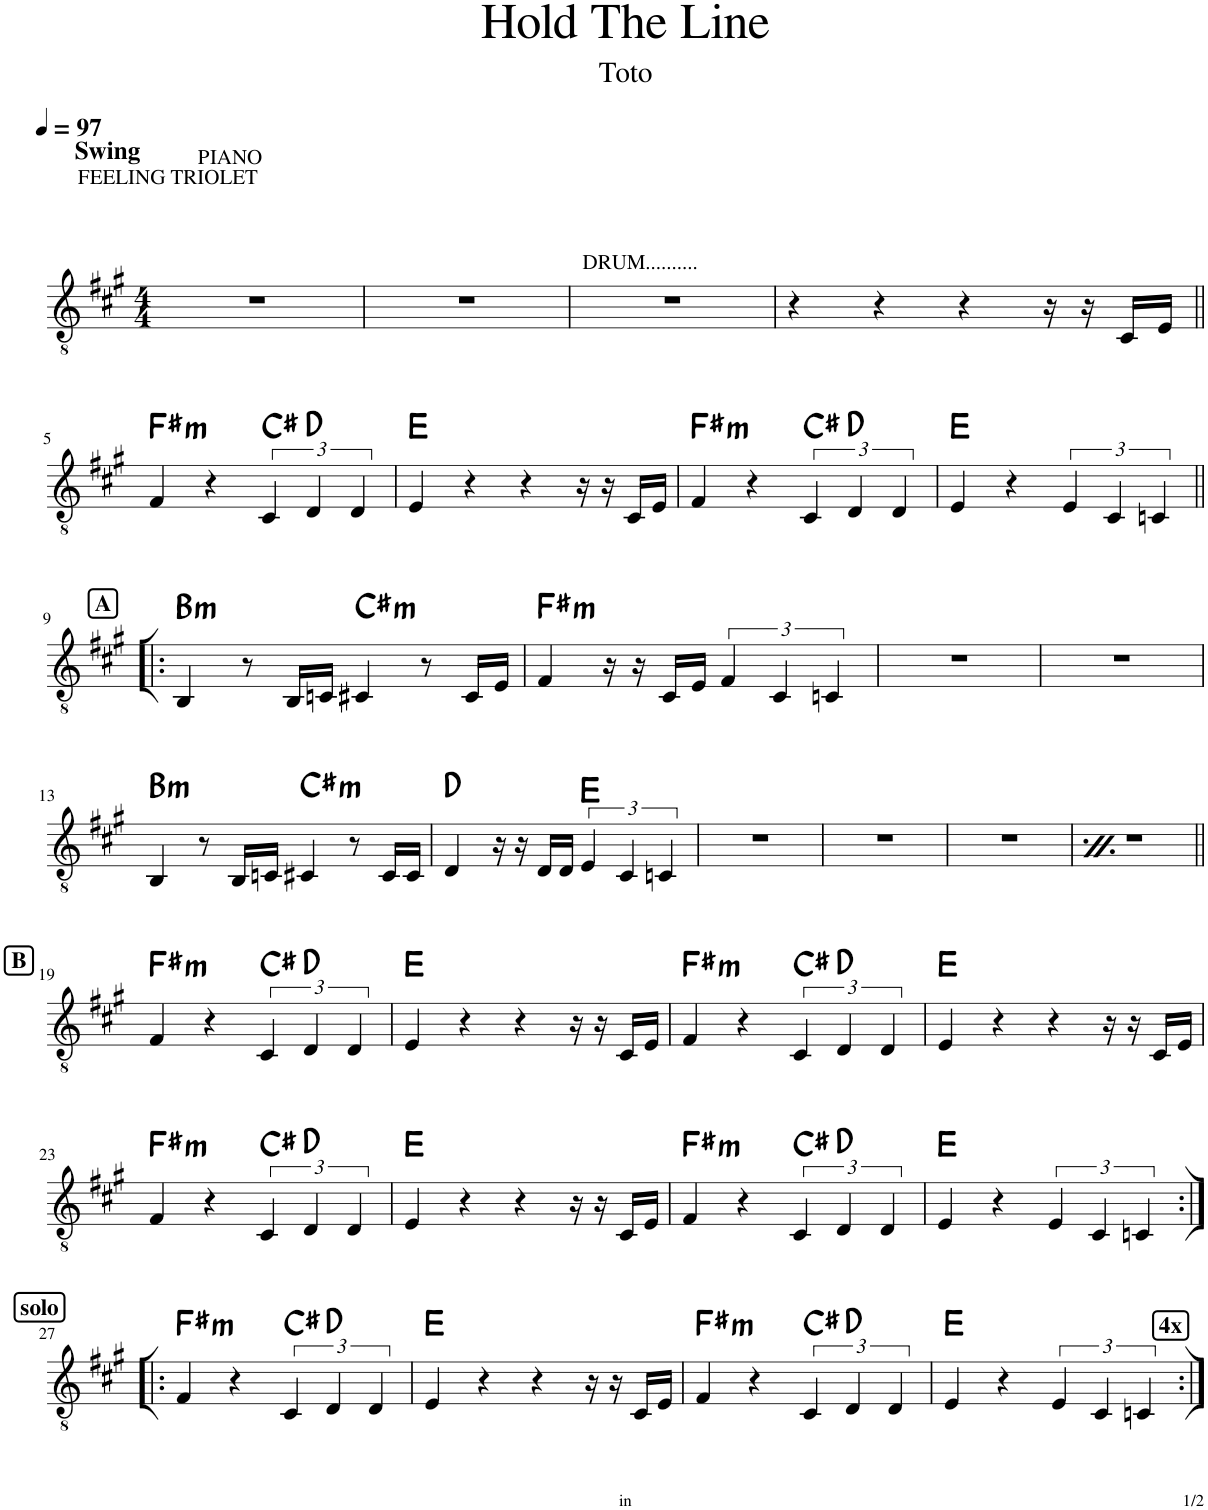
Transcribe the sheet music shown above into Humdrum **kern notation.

**kern	**harte
*part1	*part1
*staff1	*
*I"Classical Guitar	*
*I'Guit.	*
*clefGv2	*
*k[f#c#g#]	*
*M4/4	*
*MM97	*
=1	=1
!LO:TX:a:B:t=Swing	!
!LO:TX:a:t=FEELING TRIOLET	!
!LO:TX:a:t=PIANO	!
1r	.
=2	=2
1r	.
=3	=3
!LO:TX:a:t=DRUM..........	!
1r	.
=4	=4
4r	.
4r	.
4r	.
16r	.
16r	.
16C#/LL	.
16E/JJ	.
!!LO:LB:g=z
=5||	=5||
!	!LO:H:kt=m
4F#/	F#:min
4r	.
6C#/	C#:maj
6D/	D:maj
6D/	.
=6	=6
4E/	E:maj
4r	.
4r	.
16r	.
16r	.
16C#/LL	.
16E/JJ	.
=7	=7
!	!LO:H:kt=m
4F#/	F#:min
4r	.
6C#/	C#:maj
6D/	D:maj
6D/	.
=8	=8
4E/	E:maj
4r	.
6E/	.
6C#/	.
6Cn/	.
!!LO:LB:g=z
!!LO:REH:place=s1:a:B:cj:fs=11:t=A:qo=2
=9!|:	=9!|:
!	!LO:H:kt=m
4BB/	B:min
8r	.
16BB/LL	.
16Cn/JJ	.
!	!LO:H:kt=m
4C#X/	C#:min
8r	.
16C#/LL	.
16E/JJ	.
=10	=10
!	!LO:H:kt=m
4F#/	F#:min
16r	.
16r	.
16C#/LL	.
16E/JJ	.
6F#/	.
6C#/	.
6Cn/	.
=11	=11
1r	.
=12	=12
1r	.
!!LO:LB:g=z
=13	=13
!	!LO:H:kt=m
4BB/	B:min
8r	.
16BB/LL	.
16Cn/JJ	.
!	!LO:H:kt=m
4C#X/	C#:min
8r	.
16C#/LL	.
16C#/JJ	.
=14	=14
4D/	D:maj
16r	.
16r	.
16D/LL	.
16D/JJ	.
6E/	E:maj
6C#/	.
6Cn/	.
=15	=15
1r	.
=16	=16
1r	.
=17	=17
1r	.
=18	=18
1r	.
!!LO:LB:g=z
!!LO:REH:place=s1:a:B:cj:fs=11:t=B
=19||	=19||
!	!LO:H:kt=m
4F#/	F#:min
4r	.
6C#/	C#:maj
6D/	D:maj
6D/	.
=20	=20
4E/	E:maj
4r	.
4r	.
16r	.
16r	.
16C#/LL	.
16E/JJ	.
=21	=21
!	!LO:H:kt=m
4F#/	F#:min
4r	.
6C#/	C#:maj
6D/	D:maj
6D/	.
=22	=22
4E/	E:maj
4r	.
4r	.
16r	.
16r	.
16C#/LL	.
16E/JJ	.
!!LO:LB:g=z
=23	=23
!	!LO:H:kt=m
4F#/	F#:min
4r	.
6C#/	C#:maj
6D/	D:maj
6D/	.
=24	=24
4E/	E:maj
4r	.
4r	.
16r	.
16r	.
16C#/LL	.
16E/JJ	.
=25	=25
!	!LO:H:kt=m
4F#/	F#:min
4r	.
6C#/	C#:maj
6D/	D:maj
6D/	.
=26	=26
4E/	E:maj
4r	.
6E/	.
6C#/	.
6Cn/	.
!!LO:LB:g=z
!!LO:REH:place=s1:a:B:cj:fs=11:t=solo
=27:|!|:	=27:|!|:
!	!LO:H:kt=m
4F#/	F#:min
4r	.
6C#/	C#:maj
6D/	D:maj
6D/	.
=28	=28
4E/	E:maj
4r	.
4r	.
16r	.
16r	.
16C#/LL	.
16E/JJ	.
=29	=29
!	!LO:H:kt=m
4F#/	F#:min
4r	.
6C#/	C#:maj
6D/	D:maj
6D/	.
!!LO:REH:place=s1:a:B:cj:fs=11:t=4x:qo=3.3333333333333335
=30	=30
4E/	E:maj
4r	.
6E/	.
6C#/	.
6Cn/	.
=:|!	=:|!
*-	*-
